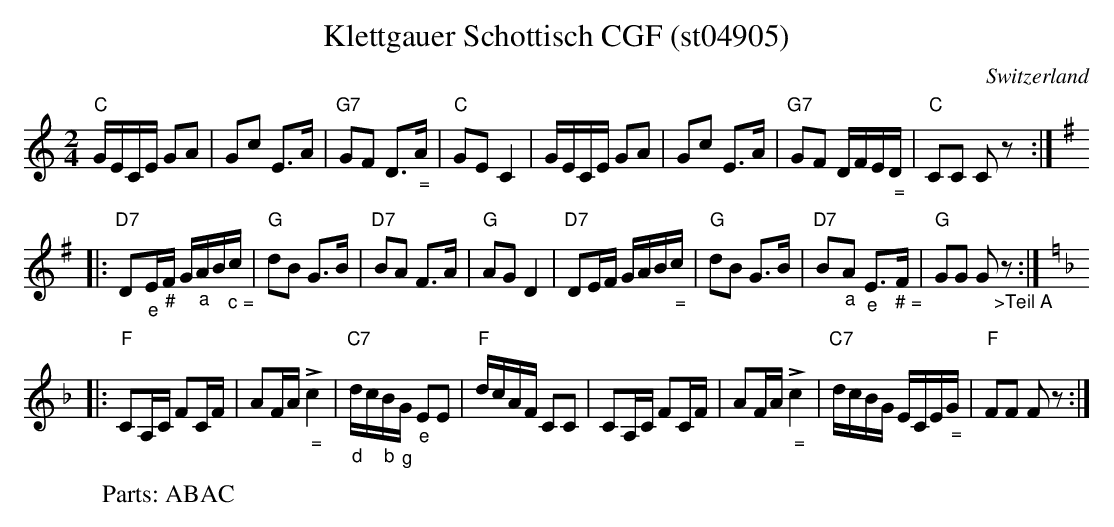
X:1
T:Klettgauer Schottisch CGF (st04905)
M:2/4
L:1/16
O:Switzerland
K:C major
"C"GECE G2A2 | G2c2 E3A | "G7"G2F2 D3"_ ="A | "C"G2E2C4 | GECE G2A2 | G2c2 E3A | "G7"G2F2 DFE"_ ="D | "C"C2C2 C2z2 :: [K:G]
"D7"D2"_e"E"_#"F G"_a"AB"_ c ="c | "G"d2B2 G3B | "D7"B2A2 F3A | "G"A2G2D4 | "D7"D2EF GAB"_ ="c | "G"d2B2 G3B | "D7"B2"_a"A2 "_e"E3"_ # ="F | "G"G2G2 G2"_>Teil A"z2 :| [K:F]
|: "F"C2A,C F2CF | A2FA "_ ="!>!c4 | "C7""_d"dc"_b"B"_g"G "_e"E2E2 | "F"dcAF C2C2 | C2A,C F2CF | A2FA "_ ="!>!c4 | "C7"dcBG ECE"_ ="G | "F"F2F2 F2z2 :|
W:Parts: ABAC
